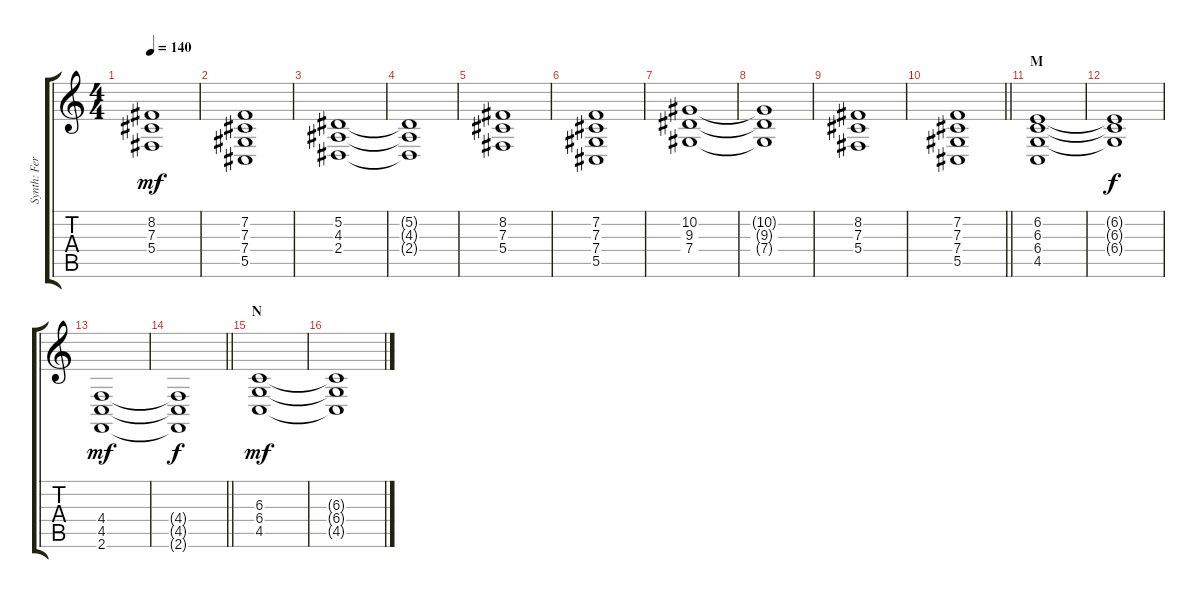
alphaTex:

\track ("Synth: Ferdy" "Synth: Fer") {instrument sitar}
\staff {score tabs}
\tuning (Eb4 Bb3 Gb3 Db3 Ab2 Eb2) {hide}
\ts (4 4)
\tempo 140
\clef g2
\ks c
(8.2 7.3 5.4).1{dy mf} |
(7.2 7.3 7.4 5.5).1 |
(5.2 4.3 2.4).1 |
(5.2{t} 4.3{t} 2.4{t}).1 |
(8.2 7.3 5.4).1 |
(7.2 7.3 7.4 5.5).1 |
(10.2 9.3 7.4).1 |
(10.2{t} 9.3{t} 7.4{t}).1 |
(8.2 7.3 5.4).1 |
\barLineRight lightlight
(7.2 7.3 7.4 5.5).1 |
\section ("" "M")
(6.2 6.3 6.4 4.5).1 |
(6.2{t} 6.3{t} 6.4{t}).1{dy f} |
(4.4 4.5 2.6).1{dy mf} |
\barLineRight lightlight
(4.4{t} 4.5{t} 2.6{t}).1{dy f} |
\section ("" "N")
(6.3 6.4 4.5).1{dy mf} |
(6.3{t} 6.4{t} 4.5{t}).1
